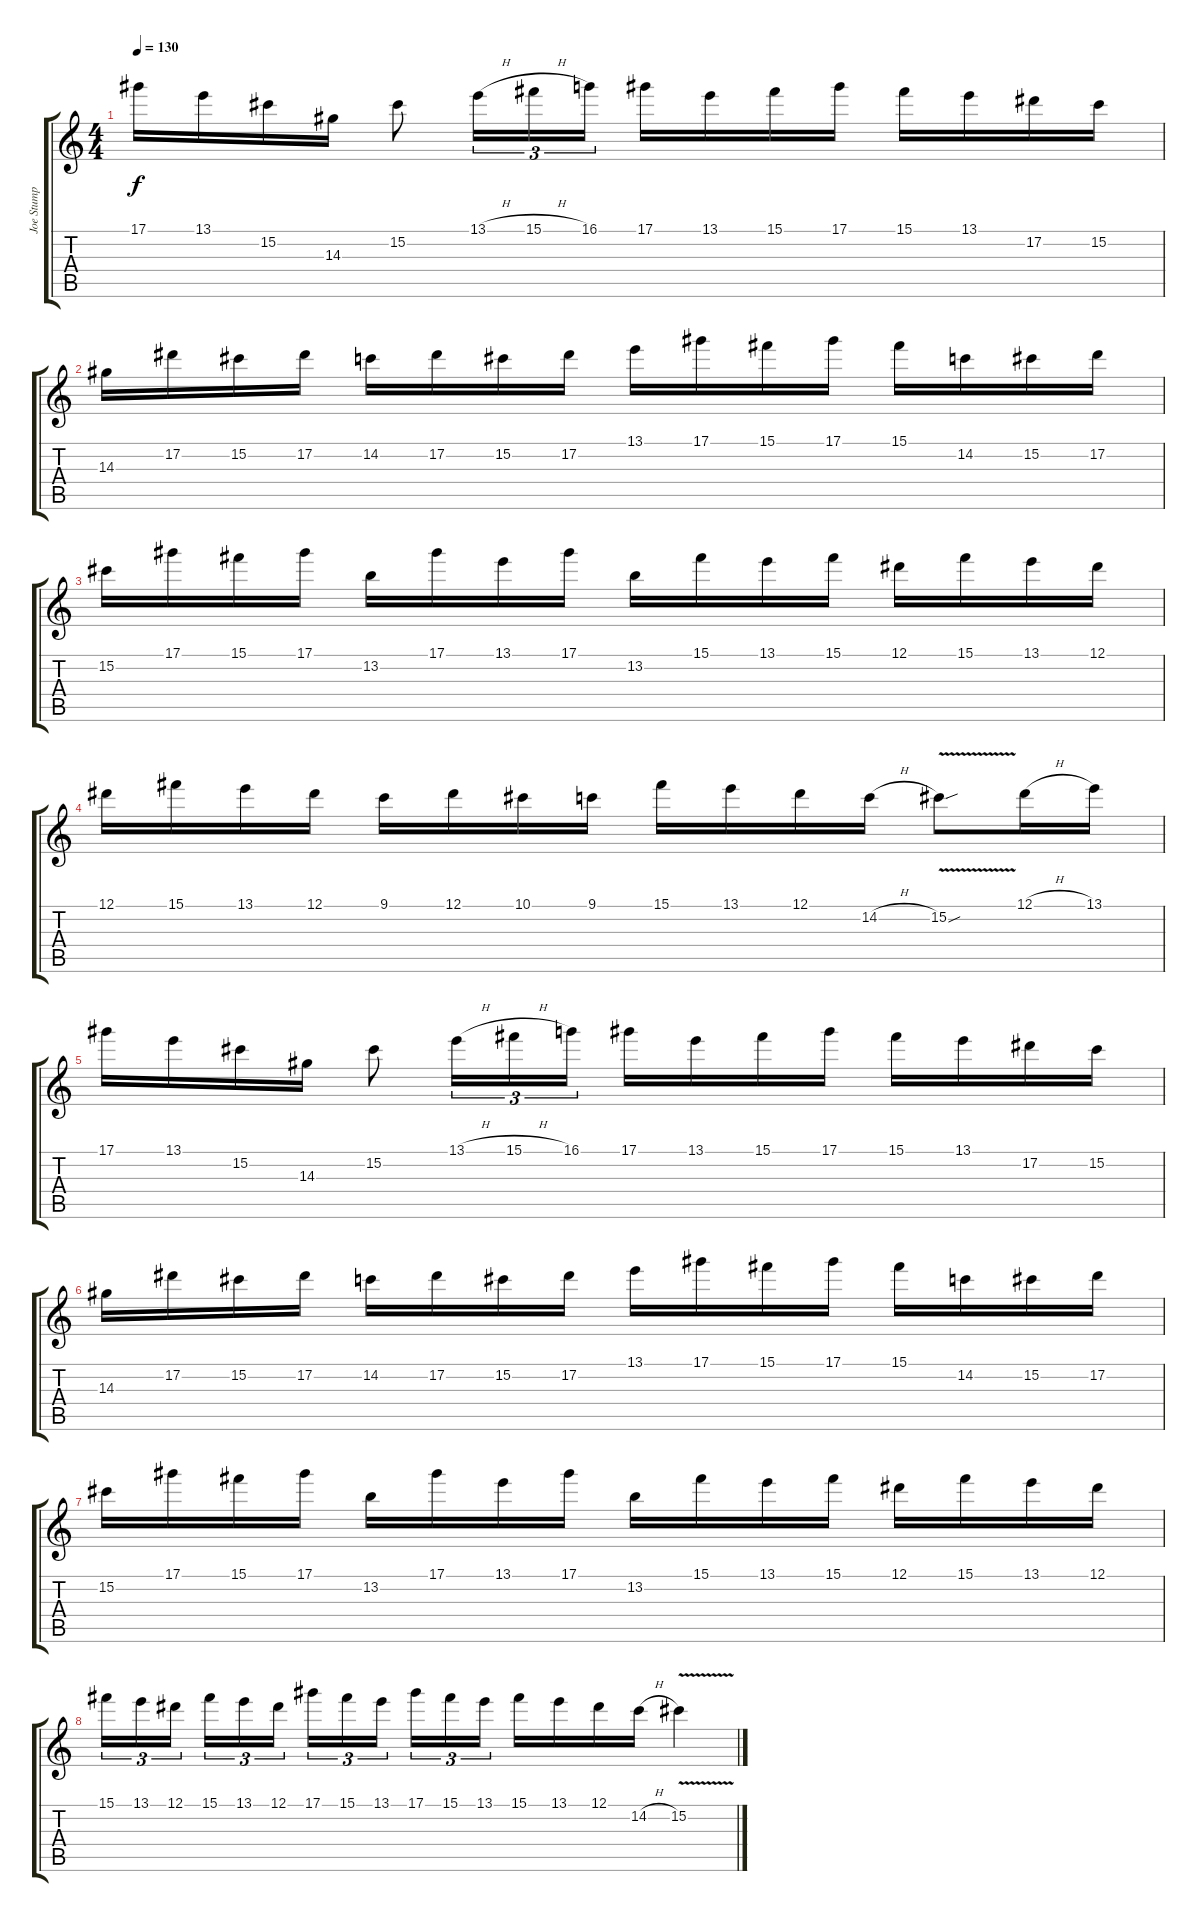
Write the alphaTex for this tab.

\track ("Joe Stump" "Joe Stump") {instrument distortionguitar}
\staff {score tabs}
\tuning (Eb4 Bb3 Gb3 Db3 Ab2 Eb2) {hide}
\ts (4 4)
\tempo 130
\clef g2
\ks c
17.1.16{dy f} 13.1.16 15.2.16 14.3.16 15.2.8 13.1{h}.16{tu (3 2)} 15.1{h}.16{tu (3 2)} 16.1.16{tu (3 2)} 17.1.16 13.1.16 15.1.16 17.1.16 15.1.16 13.1.16 17.2.16 15.2.16 |
14.3.16 17.2.16 15.2.16 17.2.16 14.2.16 17.2.16 15.2.16 17.2.16 13.1.16 17.1.16 15.1.16 17.1.16 15.1.16 14.2.16 15.2.16 17.2.16 |
15.2.16 17.1.16 15.1.16 17.1.16 13.2.16 17.1.16 13.1.16 17.1.16 13.2.16 15.1.16 13.1.16 15.1.16 12.1.16 15.1.16 13.1.16 12.1.16 |
12.1.16 15.1.16 13.1.16 12.1.16 9.1.16 12.1.16 10.1.16 9.1.16 15.1.16 13.1.16 12.1.16 14.2{h}.16 15.2{v sou}.8 12.1{h}.16 13.1.16 |
17.1.16 13.1.16 15.2.16 14.3.16 15.2.8 13.1{h}.16{tu (3 2)} 15.1{h}.16{tu (3 2)} 16.1.16{tu (3 2)} 17.1.16 13.1.16 15.1.16 17.1.16 15.1.16 13.1.16 17.2.16 15.2.16 |
14.3.16 17.2.16 15.2.16 17.2.16 14.2.16 17.2.16 15.2.16 17.2.16 13.1.16 17.1.16 15.1.16 17.1.16 15.1.16 14.2.16 15.2.16 17.2.16 |
15.2.16 17.1.16 15.1.16 17.1.16 13.2.16 17.1.16 13.1.16 17.1.16 13.2.16 15.1.16 13.1.16 15.1.16 12.1.16 15.1.16 13.1.16 12.1.16 |
15.1.16{tu (3 2)} 13.1.16{tu (3 2)} 12.1.16{tu (3 2) beam splitsecondary} 15.1.16{tu (3 2)} 13.1.16{tu (3 2)} 12.1.16{tu (3 2)} 17.1.16{tu (3 2)} 15.1.16{tu (3 2)} 13.1.16{tu (3 2) beam splitsecondary} 17.1.16{tu (3 2)} 15.1.16{tu (3 2)} 13.1.16{tu (3 2)} 15.1.16 13.1.16 12.1.16 14.2{h}.16 15.2{v}.4
